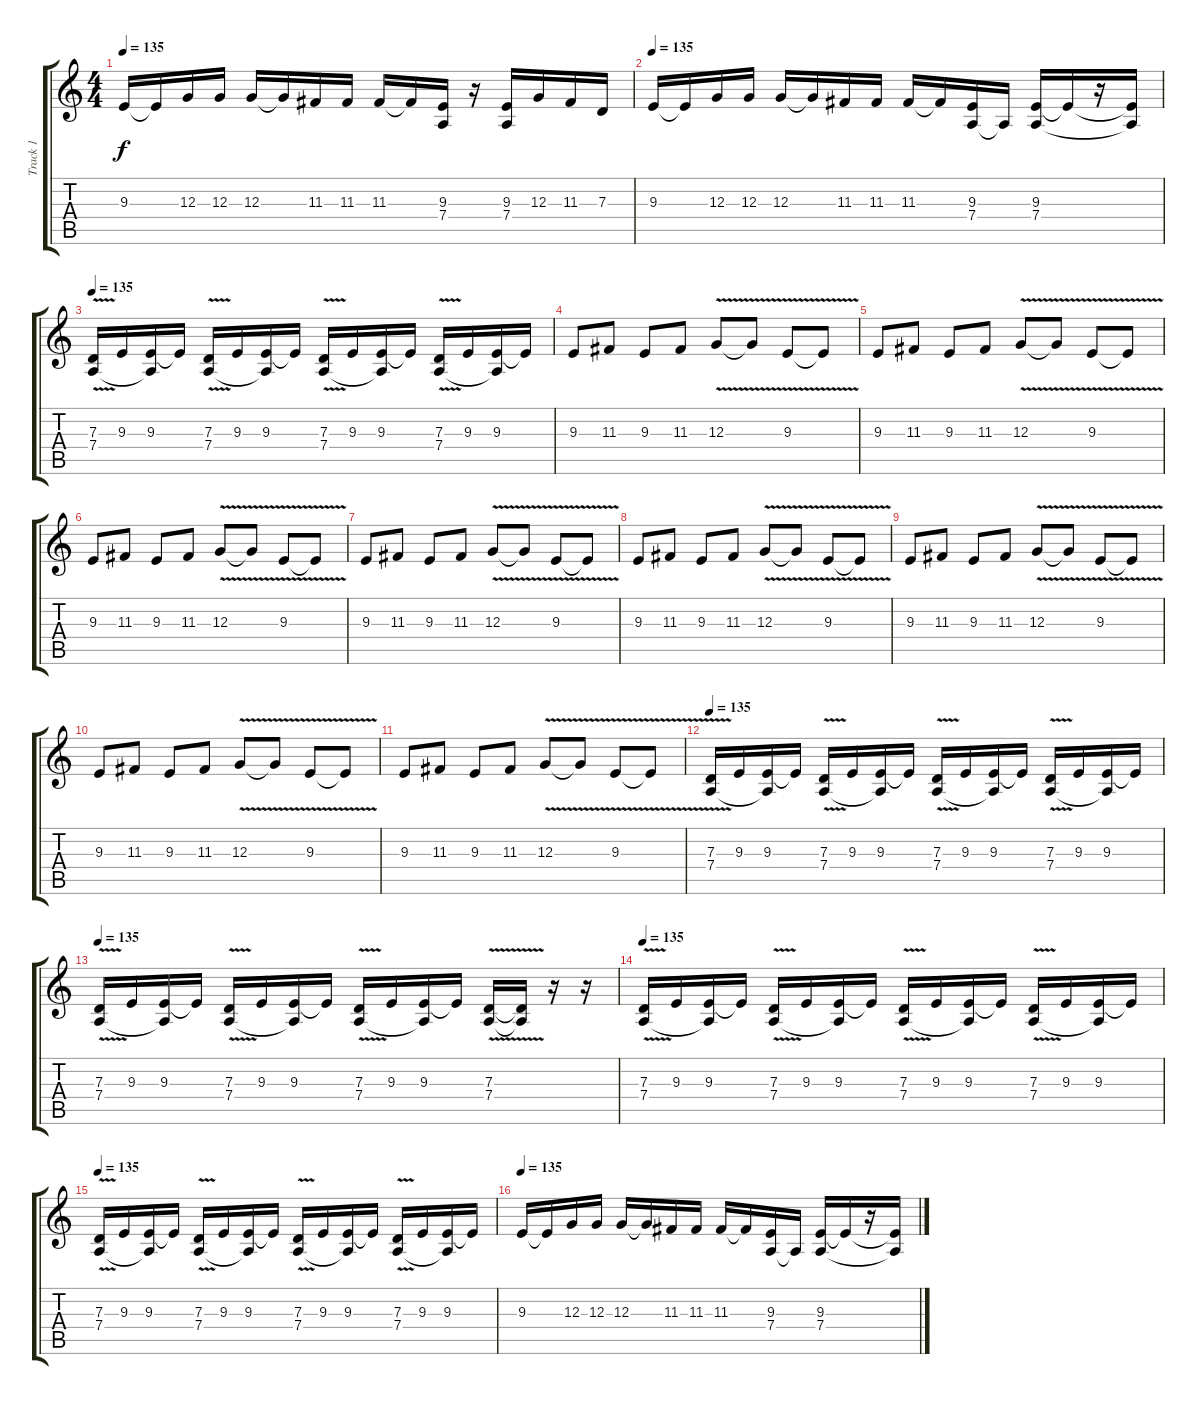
\track ("Track 1" "Track 1") {instrument fiddle}
\staff {score tabs}
\tuning (E4 B3 G3 D3 A2 E2) {hide}
\ts (4 4)
\tempo 135
\clef g2
\ks c
9.3.16{dy f} 9.3{t}.16 12.3.16 12.3.16 12.3.16 12.3{t}.16 11.3.16 11.3.16 11.3.16 11.3{t}.16 (9.3 7.4).16 r.16 (9.3 7.4).16 12.3.16 11.3.16 7.3.16 |
\tempo 135
9.3.16 9.3{t}.16 12.3.16 12.3.16 12.3.16 12.3{t}.16 11.3.16 11.3.16 11.3.16 11.3{t}.16 (9.3 7.4).16 7.4{t}.16 (9.3 7.4).16 9.3{t}.16 r.16 (9.3{t} 7.4{t}).16 |
\tempo 135
(7.3{v} 7.4).16 9.3.16 (9.3 7.4{t}).16 9.3{t}.16 (7.3{v} 7.4).16 9.3.16 (9.3 7.4{t}).16 9.3{t}.16 (7.3{v} 7.4).16 9.3.16 (9.3 7.4{t}).16 9.3{t}.16 (7.3{v} 7.4).16 9.3.16 (9.3 7.4{t}).16 9.3{t}.16 |
9.3.8 11.3.8 9.3.8 11.3.8 12.3{v}.8 12.3{t}.8 9.3{v}.8 9.3{t}.8 |
9.3.8 11.3.8 9.3.8 11.3.8 12.3{v}.8 12.3{t}.8 9.3{v}.8 9.3{t}.8 |
9.3.8 11.3.8 9.3.8 11.3.8 12.3{v}.8 12.3{t}.8 9.3{v}.8 9.3{t}.8 |
9.3.8 11.3.8 9.3.8 11.3.8 12.3{v}.8 12.3{t}.8 9.3{v}.8 9.3{t}.8 |
9.3.8 11.3.8 9.3.8 11.3.8 12.3{v}.8 12.3{t}.8 9.3{v}.8 9.3{t}.8 |
9.3.8 11.3.8 9.3.8 11.3.8 12.3{v}.8 12.3{t}.8 9.3{v}.8 9.3{t}.8 |
9.3.8 11.3.8 9.3.8 11.3.8 12.3{v}.8 12.3{t}.8 9.3{v}.8 9.3{t}.8 |
9.3.8 11.3.8 9.3.8 11.3.8 12.3{v}.8 12.3{t}.8 9.3{v}.8 9.3{t}.8 |
\tempo 135
(7.3{v} 7.4).16 9.3.16 (9.3 7.4{t}).16 9.3{t}.16 (7.3{v} 7.4).16 9.3.16 (9.3 7.4{t}).16 9.3{t}.16 (7.3{v} 7.4).16 9.3.16 (9.3 7.4{t}).16 9.3{t}.16 (7.3{v} 7.4).16 9.3.16 (9.3 7.4{t}).16 9.3{t}.16 |
\tempo 135
(7.3{v} 7.4).16 9.3.16 (9.3 7.4{t}).16 9.3{t}.16 (7.3{v} 7.4).16 9.3.16 (9.3 7.4{t}).16 9.3{t}.16 (7.3{v} 7.4).16 9.3.16 (9.3 7.4{t}).16 9.3{t}.16 (7.3{v} 7.4).16 (7.3{t} 7.4{t}).16 r.16 r.16 |
\tempo 135
(7.3{v} 7.4).16 9.3.16 (9.3 7.4{t}).16 9.3{t}.16 (7.3{v} 7.4).16 9.3.16 (9.3 7.4{t}).16 9.3{t}.16 (7.3{v} 7.4).16 9.3.16 (9.3 7.4{t}).16 9.3{t}.16 (7.3{v} 7.4).16 9.3.16 (9.3 7.4{t}).16 9.3{t}.16 |
\tempo 135
(7.3{v} 7.4).16 9.3.16 (9.3 7.4{t}).16 9.3{t}.16 (7.3{v} 7.4).16 9.3.16 (9.3 7.4{t}).16 9.3{t}.16 (7.3{v} 7.4).16 9.3.16 (9.3 7.4{t}).16 9.3{t}.16 (7.3{v} 7.4).16 9.3.16 (9.3 7.4{t}).16 9.3{t}.16 |
\tempo 135
9.3.16 9.3{t}.16 12.3.16 12.3.16 12.3.16 12.3{t}.16 11.3.16 11.3.16 11.3.16 11.3{t}.16 (9.3 7.4).16 7.4{t}.16 (9.3 7.4).16 9.3{t}.16 r.16 (9.3{t} 7.4{t}).16
